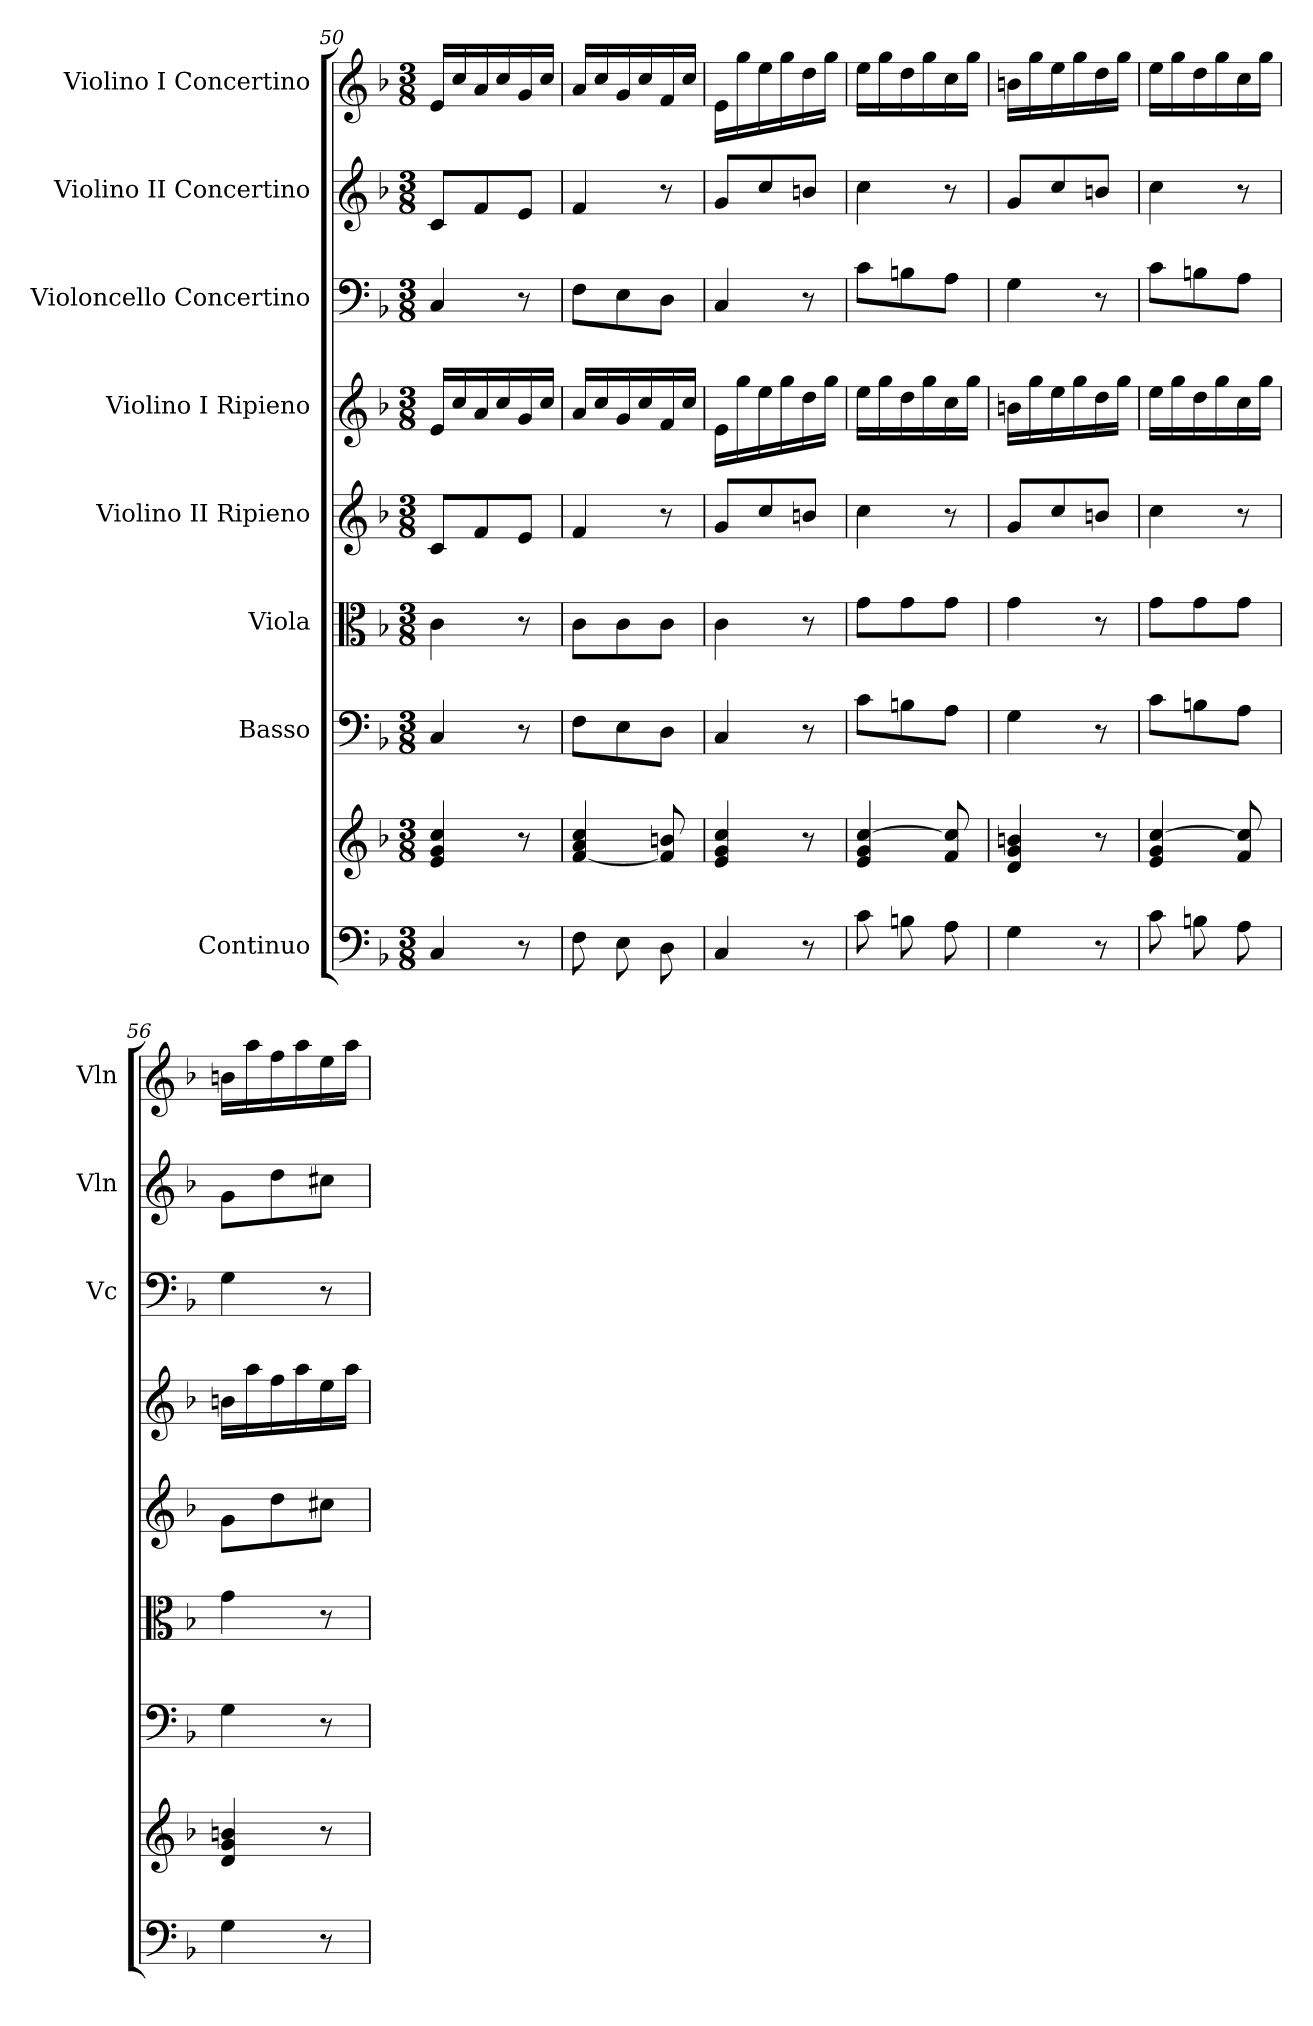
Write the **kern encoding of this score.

**kern	**kern	**kern	**kern	**kern	**kern	**kern	**kern	**kern
*part8	*part8	*part7	*part6	*part5	*part4	*part3	*part2	*part1
*staff9	*staff8	*staff7	*staff6	*staff5	*staff4	*staff3	*staff2	*staff1
*I"Continuo	*	*I"Basso	*I"Viola	*I"Violino II Ripieno	*I"Violino I Ripieno	*I"Violoncello Concertino	*I"Violino II Concertino	*I"Violino I Concertino
*	*	*	*	*	*	*I'Vc	*I'Vln	*I'Vln
*clefF4	*clefG2	*clefF4	*clefC3	*clefG2	*clefG2	*clefF4	*clefG2	*clefG2
*k[b-]	*k[b-]	*k[b-]	*k[b-]	*k[b-]	*k[b-]	*k[b-]	*k[b-]	*k[b-]
*M3/8	*M3/8	*M3/8	*M3/8	*M3/8	*M3/8	*M3/8	*M3/8	*M3/8
=50	=50	=50	=50	=50	=50	=50	=50	=50
4C/	4e/ 4g/ 4cc/	4C/	4c\	8c/L	16e/LL	4C/	8c/L	16e/LL
.	.	.	.	.	16cc/	.	.	16cc/
.	.	.	.	8f/	16a/	.	8f/	16a/
.	.	.	.	.	16cc/	.	.	16cc/
8r	8r	8r	8r	8e/J	16g/	8r	8e/J	16g/
.	.	.	.	.	16cc/JJ	.	.	16cc/JJ
=51	=51	=51	=51	=51	=51	=51	=51	=51
8F\	[4f/ 4a/ 4cc/	8F\L	8c\L	4f/	16a/LL	8F\L	4f/	16a/LL
.	.	.	.	.	16cc/	.	.	16cc/
8E\	.	8E\	8c\	.	16g/	8E\	.	16g/
.	.	.	.	.	16cc/	.	.	16cc/
8D\	8f/] 8bn/	8D\J	8c\J	8r	16f/	8D\J	8r	16f/
.	.	.	.	.	16cc/JJ	.	.	16cc/JJ
!!LO:LB:g=z
=52	=52	=52	=52	=52	=52	=52	=52	=52
4C/	4e/ 4g/ 4cc/	4C/	4c\	8g/L	16e\LL	4C/	8g/L	16e\LL
.	.	.	.	.	16gg\	.	.	16gg\
.	.	.	.	8cc/	16ee\	.	8cc/	16ee\
.	.	.	.	.	16gg\	.	.	16gg\
8r	8r	8r	8r	8bn/J	16dd\	8r	8bn/J	16dd\
.	.	.	.	.	16gg\JJ	.	.	16gg\JJ
=53	=53	=53	=53	=53	=53	=53	=53	=53
8c\	4e/ 4g/ [4cc/	8c\L	8g\L	4cc\	16ee\LL	8c\L	4cc\	16ee\LL
.	.	.	.	.	16gg\	.	.	16gg\
8Bn\	.	8Bn\	8g\	.	16dd\	8Bn\	.	16dd\
.	.	.	.	.	16gg\	.	.	16gg\
8A\	8f/ 8cc/]	8A\J	8g\J	8r	16cc\	8A\J	8r	16cc\
.	.	.	.	.	16gg\JJ	.	.	16gg\JJ
=54	=54	=54	=54	=54	=54	=54	=54	=54
4G\	4d/ 4g/ 4bn/	4G\	4g\	8g/L	16bn\LL	4G\	8g/L	16bn\LL
.	.	.	.	.	16gg\	.	.	16gg\
.	.	.	.	8cc/	16ee\	.	8cc/	16ee\
.	.	.	.	.	16gg\	.	.	16gg\
8r	8r	8r	8r	8bn/J	16dd\	8r	8bn/J	16dd\
.	.	.	.	.	16gg\JJ	.	.	16gg\JJ
=55	=55	=55	=55	=55	=55	=55	=55	=55
8c\	4e/ 4g/ [4cc/	8c\L	8g\L	4cc\	16ee\LL	8c\L	4cc\	16ee\LL
.	.	.	.	.	16gg\	.	.	16gg\
8Bn\	.	8Bn\	8g\	.	16dd\	8Bn\	.	16dd\
.	.	.	.	.	16gg\	.	.	16gg\
8A\	8f/ 8cc/]	8A\J	8g\J	8r	16cc\	8A\J	8r	16cc\
.	.	.	.	.	16gg\JJ	.	.	16gg\JJ
=56	=56	=56	=56	=56	=56	=56	=56	=56
4G\	4d/ 4g/ 4bn/	4G\	4g\	8g\L	16bn\LL	4G\	8g\L	16bn\LL
.	.	.	.	.	16aa\	.	.	16aa\
.	.	.	.	8dd\	16ff\	.	8dd\	16ff\
.	.	.	.	.	16aa\	.	.	16aa\
8r	8r	8r	8r	8cc#X\J	16ee\	8r	8cc#X\J	16ee\
.	.	.	.	.	16aa\JJ	.	.	16aa\JJ
=	=	=	=	=	=	=	=	=
*-	*-	*-	*-	*-	*-	*-	*-	*-
